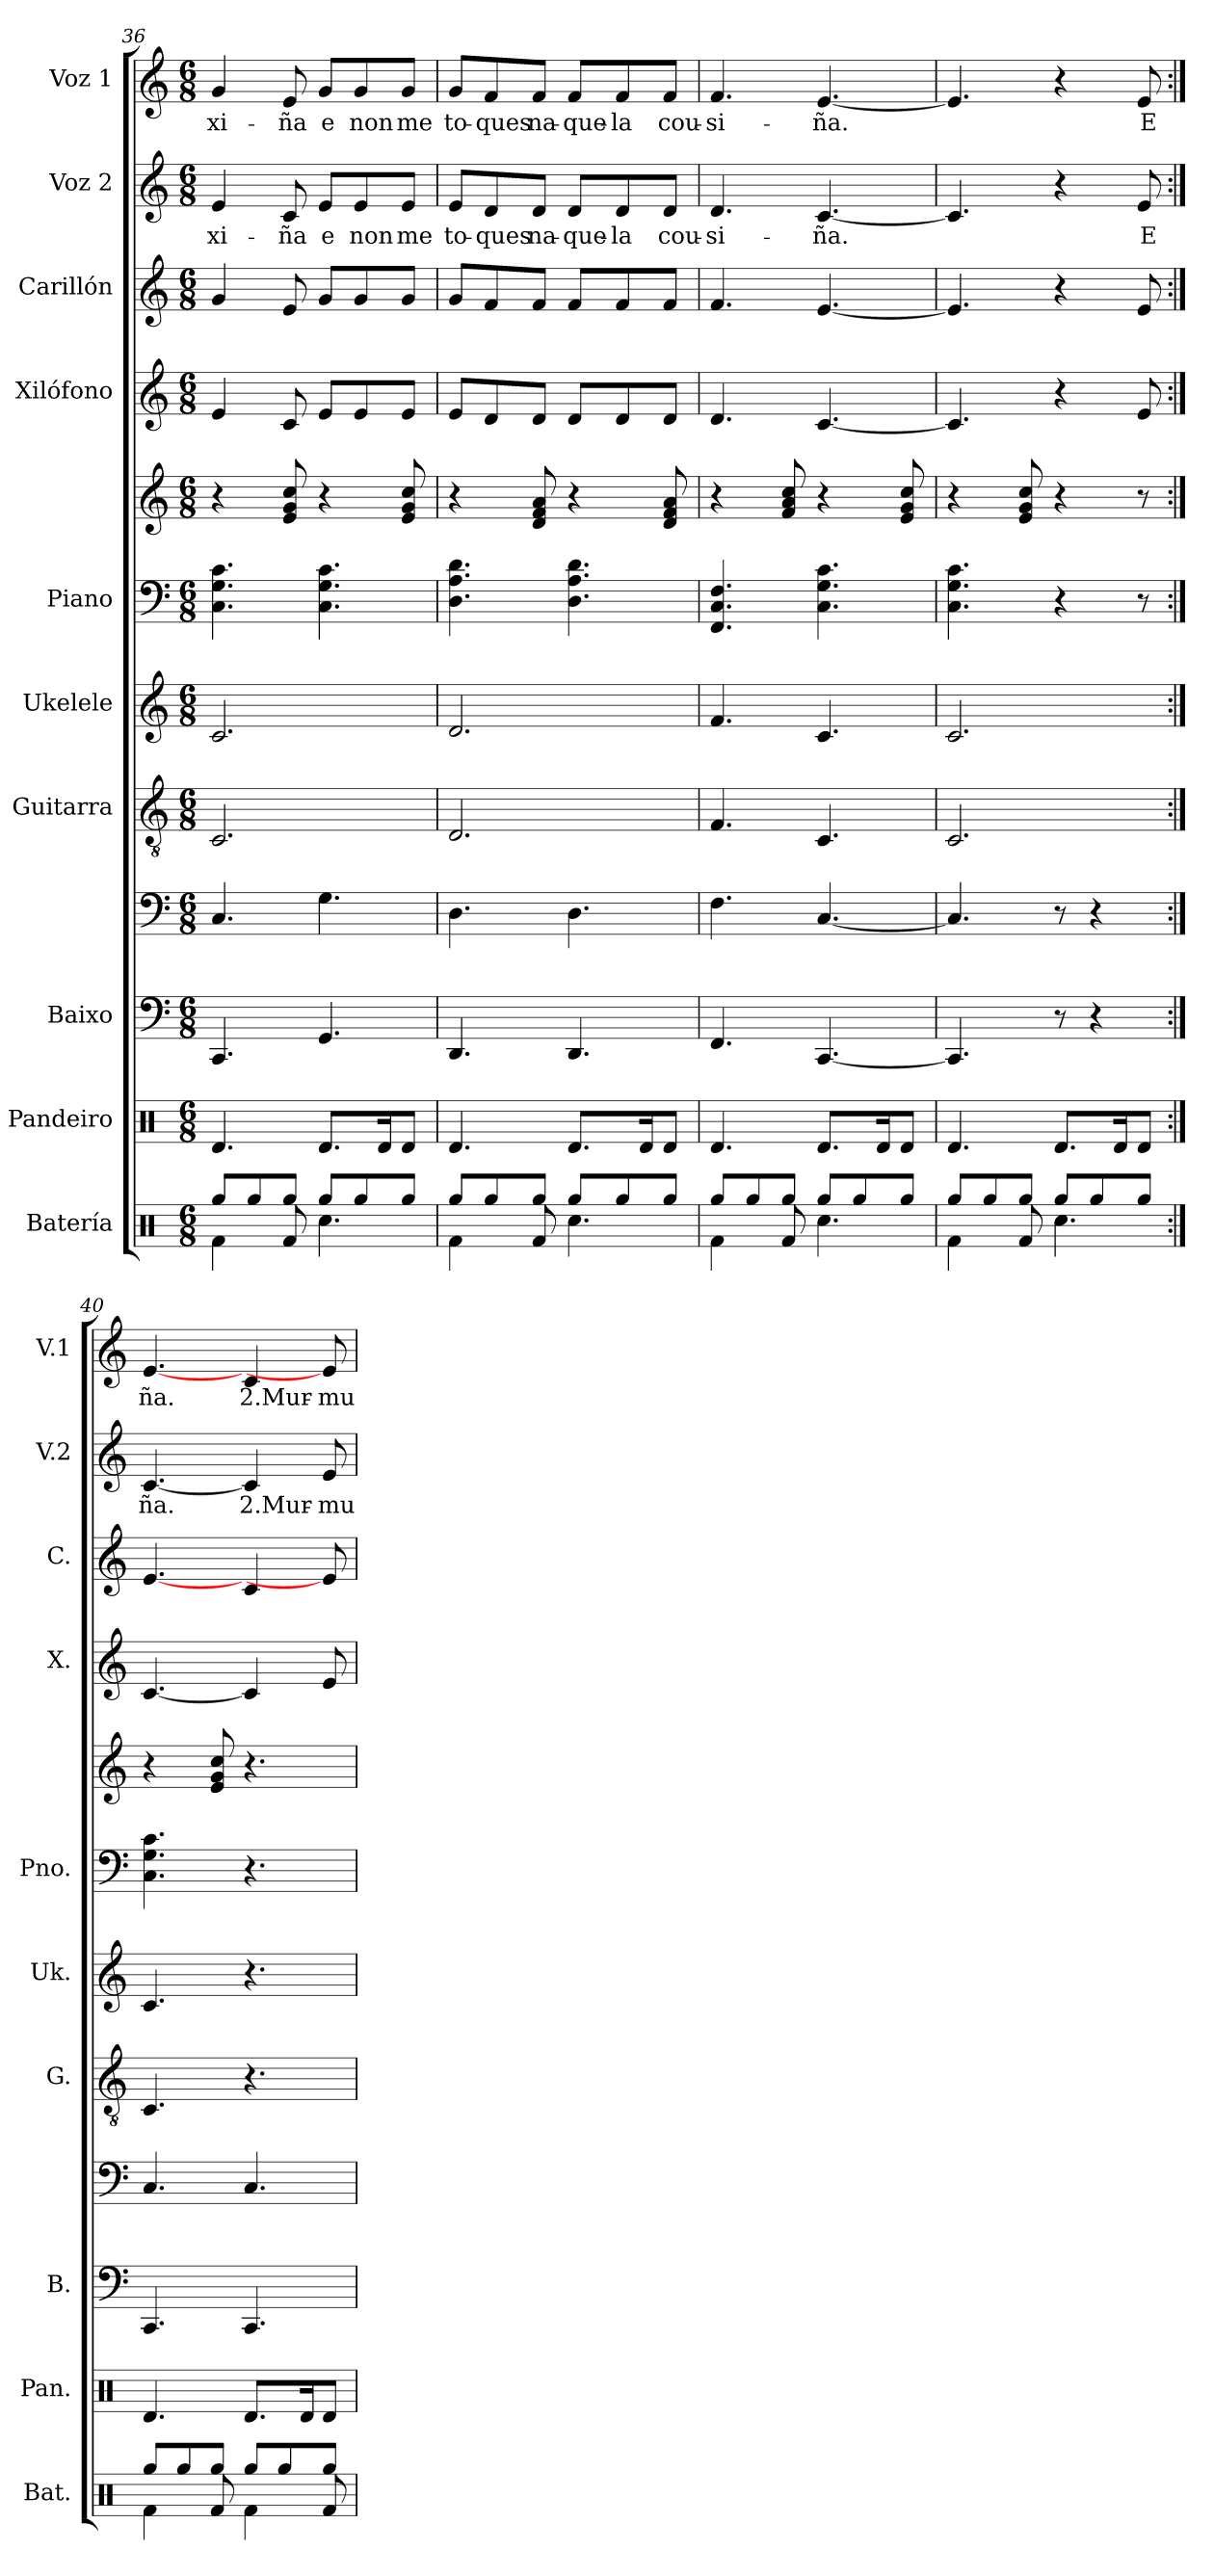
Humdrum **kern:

**kern	**kern	**kern	**kern	**kern	**kern	**kern	**kern	**kern	**kern	**kern	**text	**kern	**text
*part10	*part9	*part8	*part8	*part7	*part6	*part5	*part5	*part4	*part3	*part2	*part2	*part1	*part1
*staff12	*staff11	*staff10	*staff9	*staff8	*staff7	*staff6	*staff5	*staff4	*staff3	*staff2	*staff2	*staff1	*staff1
*I"Batería	*I"Pandeiro	*I"Baixo	*	*I"Guitarra	*I"Ukelele	*I"Piano	*	*I"Xilófono	*I"Carillón	*I"Voz 2	*	*I"Voz 1	*
*I'Bat.	*I'Pan.	*I'B.	*	*I'G.	*I'Uk.	*I'Pno.	*	*I'X.	*I'C.	*I'V.2	*	*I'V.1	*
*clefX	*clefX	*	*clefF4	*clefGv2	*clefG2	*clefF4	*clefG2	*clefG2	*clefG2	*clefG2	*	*clefG2	*
*	*	*ITrd7c12	*ITrd7c12	*	*	*	*	*ITrd-7c-12	*ITrd-14c-24	*	*	*	*
*k[]	*k[]	*k[]	*k[]	*k[]	*k[]	*k[]	*k[]	*k[]	*k[]	*k[]	*	*k[]	*
*M6/8	*M6/8	*M6/8	*M6/8	*M6/8	*M6/8	*M6/8	*M6/8	*M6/8	*M6/8	*M6/8	*	*M6/8	*
=36	=36	=36	=36	=36	=36	=36	=36	=36	=36	=36	=36	=36	=36
*^	*	*	*	*	*	*	*	*	*	*	*	*	*
!	!	!	!	!	!	!	!	!	!	!	!	!LO:LY:b	!	!LO:LY:b
8Rgg/L	4Rf\	4.Rd/	4.CCC	4.CC/	2.C/	2.c/	4.C\ 4.G\ 4.c\	4r	4ee/	4ggg/	4e/	-xi-	4g/	-xi-
8Rgg/	.	.	.	.	.	.	.	.	.	.	.	.	.	.
!	!	!	!	!	!	!	!	!	!	!	!	!LO:LY:b	!	!LO:LY:b
8Rgg/J	8Rf/	.	.	.	.	.	.	8e/ 8g/ 8cc/	8cc/	8eee/	8c/	-ña	8e/	-ña
!	!	!	!	!	!	!	!	!	!	!	!	!LO:LY:b	!	!LO:LY:b
8Rgg/L	4.Rcc\	8.Rd/L	4.GGG	4.GG\	.	.	4.C\ 4.G\ 4.c\	4r	8ee/L	8ggg/L	8e/L	e	8g/L	e
!	!	!	!	!	!	!	!	!	!	!	!	!LO:LY:b	!	!LO:LY:b
8Rgg/	.	.	.	.	.	.	.	.	8ee/	8ggg/	8e/	non	8g/	non
.	.	16Rd/K	.	.	.	.	.	.	.	.	.	.	.	.
!	!	!	!	!	!	!	!	!	!	!	!	!LO:LY:b	!	!LO:LY:b
8Rgg/J	.	8Rd/J	.	.	.	.	.	8e/ 8g/ 8cc/	8ee/J	8ggg/J	8e/J	me	8g/J	me
=37	=37	=37	=37	=37	=37	=37	=37	=37	=37	=37	=37	=37	=37	=37
!	!	!	!	!	!	!	!	!	!	!	!	!LO:LY:b	!	!LO:LY:b
8Rgg/L	4Rf\	4.Rd/	4.DDD	4.DD\	2.D/	2.d/	4.D\ 4.A\ 4.d\	4r	8ee/L	8ggg/L	8e/L	to-	8g/L	to-
!	!	!	!	!	!	!	!	!	!	!	!	!LO:LY:b	!	!LO:LY:b
8Rgg/	.	.	.	.	.	.	.	.	8dd/	8fff/	8d/	-ques	8f/	-ques
!	!	!	!	!	!	!	!	!	!	!	!	!LO:LY:b	!	!LO:LY:b
8Rgg/J	8Rf/	.	.	.	.	.	.	8d/ 8f/ 8a/	8dd/J	8fff/J	8d/J	na-	8f/J	na-
!	!	!	!	!	!	!	!	!	!	!	!	!LO:LY:b	!	!LO:LY:b
8Rgg/L	4.Rcc\	8.Rd/L	4.DDD	4.DD\	.	.	4.D\ 4.A\ 4.d\	4r	8dd/L	8fff/L	8d/L	-que-	8f/L	-que-
!	!	!	!	!	!	!	!	!	!	!	!	!LO:LY:b	!	!LO:LY:b
8Rgg/	.	.	.	.	.	.	.	.	8dd/	8fff/	8d/	-la	8f/	-la
.	.	16Rd/K	.	.	.	.	.	.	.	.	.	.	.	.
!	!	!	!	!	!	!	!	!	!	!	!	!LO:LY:b	!	!LO:LY:b
8Rgg/J	.	8Rd/J	.	.	.	.	.	8d/ 8f/ 8a/	8dd/J	8fff/J	8d/J	cou-	8f/J	cou-
!!LO:PB:g=z
=38	=38	=38	=38	=38	=38	=38	=38	=38	=38	=38	=38	=38	=38	=38
!	!	!	!	!	!	!	!	!	!	!	!	!LO:LY:b	!	!LO:LY:b
8Rgg/L	4Rf\	4.Rd/	4.FFF	4.FF\	4.F/	4.f/	4.FF/ 4.C/ 4.F/	4r	4.dd/	4.fff/	4.d/	-si-	4.f/	-si-
8Rgg/	.	.	.	.	.	.	.	.	.	.	.	.	.	.
8Rgg/J	8Rf/	.	.	.	.	.	.	8f/ 8a/ 8cc/	.	.	.	.	.	.
!	!	!	!	!	!	!	!	!	!	!	!	!LO:LY:b	!	!LO:LY:b
8Rgg/L	4.Rcc\	8.Rd/L	[4.CCC	[4.CC/	4.C/	4.c/	4.C\ 4.G\ 4.c\	4r	[4.cc/	[4.eee/	[4.c/	-ña.	[4.e/	-ña.
8Rgg/	.	.	.	.	.	.	.	.	.	.	.	.	.	.
.	.	16Rd/K	.	.	.	.	.	.	.	.	.	.	.	.
8Rgg/J	.	8Rd/J	.	.	.	.	.	8e/ 8g/ 8cc/	.	.	.	.	.	.
=39	=39	=39	=39	=39	=39	=39	=39	=39	=39	=39	=39	=39	=39	=39
8Rgg/L	4Rf\	4.Rd/	4.CCC]	4.CC/]	2.C/	2.c/	4.C\ 4.G\ 4.c\	4r	4.cc/]	4.eee/]	4.c/]	.	4.e/]	.
8Rgg/	.	.	.	.	.	.	.	.	.	.	.	.	.	.
8Rgg/J	8Rf/	.	.	.	.	.	.	8e/ 8g/ 8cc/	.	.	.	.	.	.
8Rgg/L	4.Rcc\	8.Rd/L	8r	8r	.	.	4r	4r	4r	4r	4r	.	4r	.
8Rgg/	.	.	4r	4r	.	.	.	.	.	.	.	.	.	.
.	.	16Rd/K	.	.	.	.	.	.	.	.	.	.	.	.
!	!	!	!	!	!	!	!	!	!	!	!	!LO:LY:b	!	!LO:LY:b
8Rgg/J	.	8Rd/J	.	.	.	.	8r	8r	8ee/	8eee/	8e/	E	8e/	E
=40:|!	=40:|!	=40:|!	=40:|!	=40:|!	=40:|!	=40:|!	=40:|!	=40:|!	=40:|!	=40:|!	=40:|!	=40:|!	=40:|!	=40:|!
!	!	!	!	!	!	!	!	!	!	!	!	!LO:LY:b	!	!LO:LY:b
8Rgg/L	4Rf\	4.Rd/	4.CCC	4.CC/	4.C/	4.c/	4.C\ 4.G\ 4.c\	4r	[4.cc/	[4.eee/	[4.c/	ña.	[4.e/	ña.
8Rgg/	.	.	.	.	.	.	.	.	.	.	.	.	.	.
8Rgg/J	8Rf/	.	.	.	.	.	.	8e/ 8g/ 8cc/	.	.	.	.	.	.
!	!	!	!	!	!	!	!	!	!	!	!	!LO:LY:b	!	!LO:LY:b
8Rgg/L	4Rf\	8.Rd/L	4.CCC	4.CC/	4.r	4.r	4.r	4.r	4cc/]	4ccc/	4c/]	2.Mur-	4c/	2.Mur-
8Rgg/	.	.	.	.	.	.	.	.	.	.	.	.	.	.
.	.	16Rd/K	.	.	.	.	.	.	.	.	.	.	.	.
!	!	!	!	!	!	!	!	!	!	!	!	!LO:LY:b	!	!LO:LY:b
8Rgg/J	8Rf/	8Rd/J	.	.	.	.	.	.	8ee/	8eee/]	8e/	-mu-	8e/]	-mu-
*v	*v	*	*	*	*	*	*	*	*	*	*	*	*	*
=	=	=	=	=	=	=	=	=	=	=	=	=	=
*-	*-	*-	*-	*-	*-	*-	*-	*-	*-	*-	*-	*-	*-
